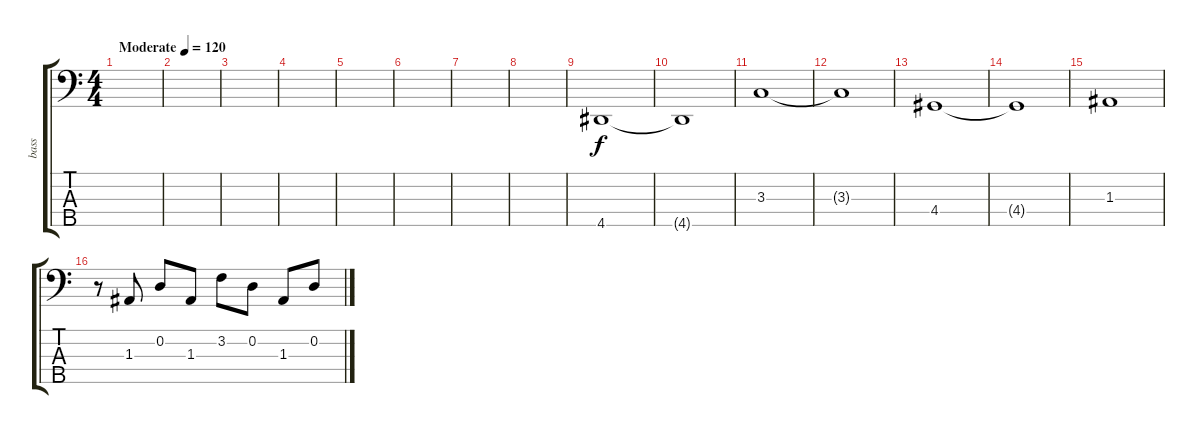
\track ("bass" "bass") {instrument electricbassfinger}
\staff {score tabs}
\tuning (G2 D2 A1 E1 B0) {hide}
\ts (4 4)
\tempo (120 "Moderate")
\clef f4
\ks c
|
|
|
|
|
|
|
|
4.5.1 |
4.5{t}.1 |
3.3.1 |
3.3{t}.1 |
4.4.1 |
4.4{t}.1 |
1.3.1 |
r.8 1.3.8 0.2.8 1.3.8 3.2.8 0.2.8 1.3.8 0.2.8
